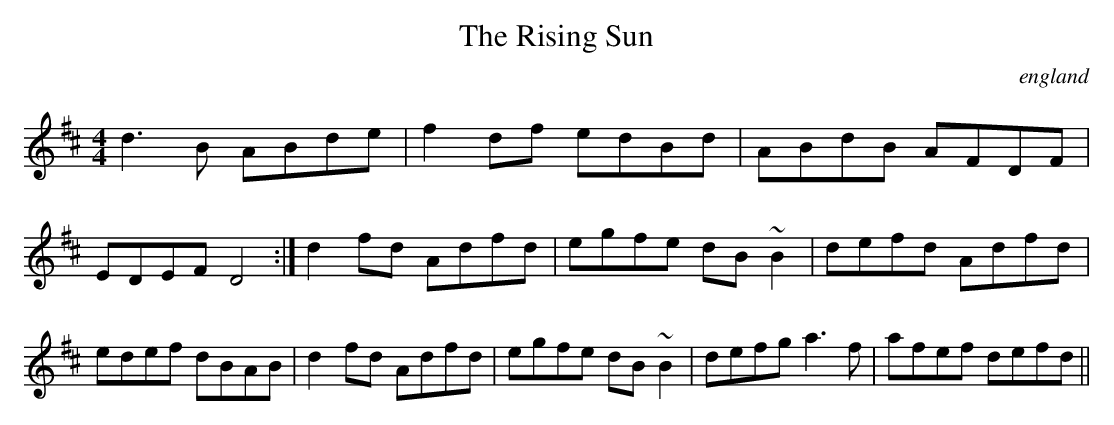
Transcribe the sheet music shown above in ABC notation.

X:1
T:The Rising Sun
O:england
M:4/4
L:1/8
K:D
d3B ABde | f2df edBd | ABdB AFDF | EDEF D4 :| d2fd Adfd | egfe dB~B2 |\
defd Adfd | edef dBAB | d2fd Adfd | egfe dB~B2 | defg a3f | afef defd ||
